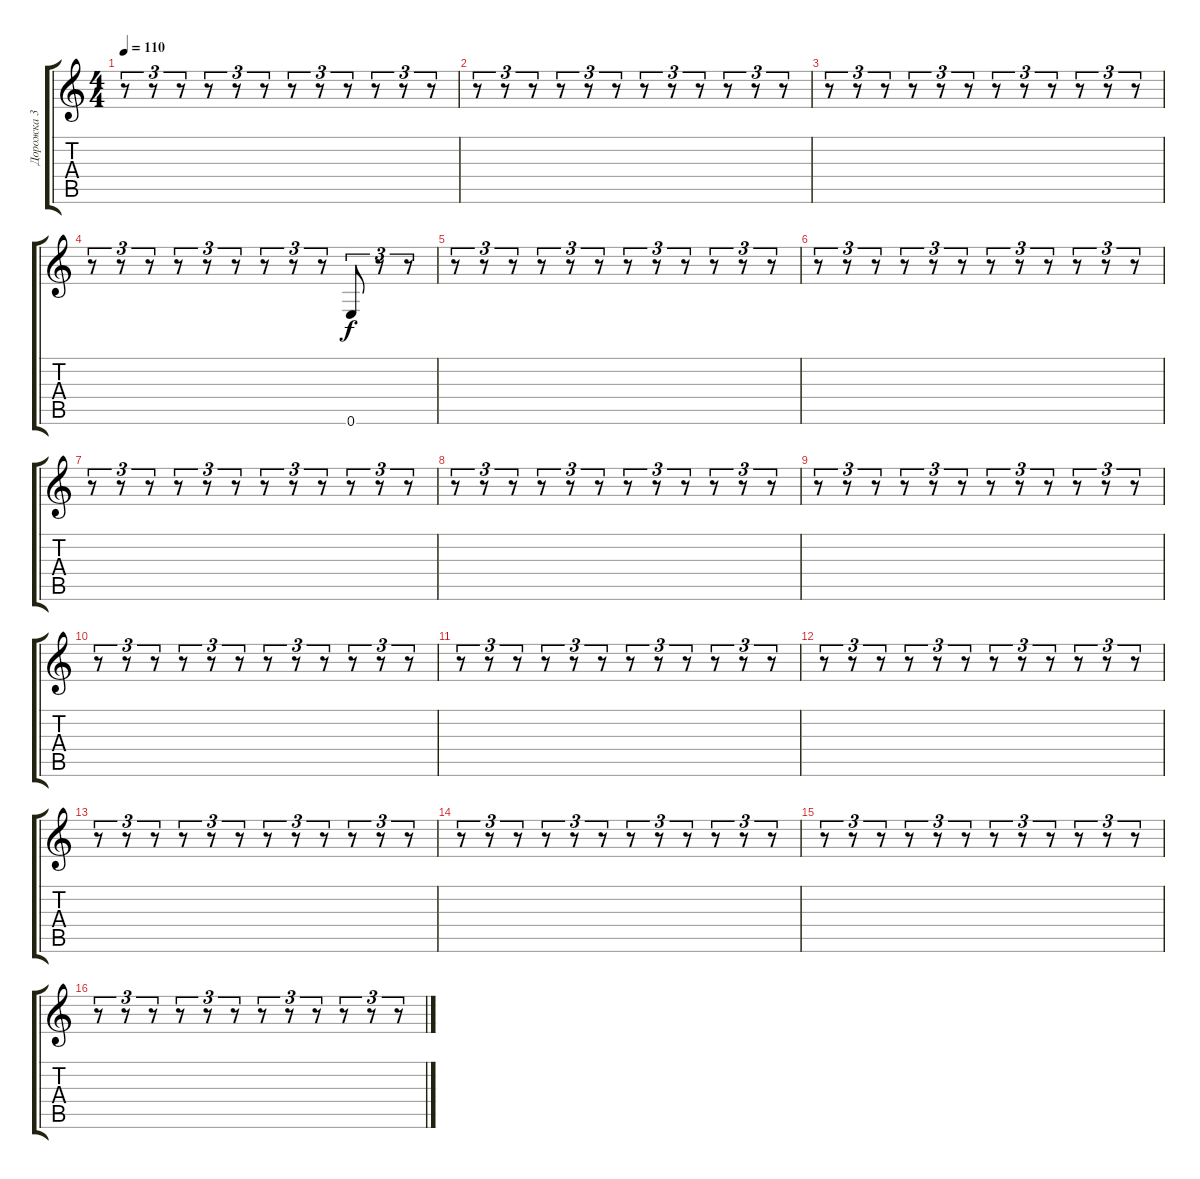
\track ("Дорожка 3" "Дорожка 3") {instrument electricbassfinger}
\staff {score tabs}
\tuning (E4 B3 G3 D3 A2 E2) {hide}
\ts (4 4)
\tempo 110
\clef g2
\ks c
r.8{tu (3 2) dy f} r.8{tu (3 2)} r.8{tu (3 2)} r.8{tu (3 2)} r.8{tu (3 2)} r.8{tu (3 2)} r.8{tu (3 2)} r.8{tu (3 2)} r.8{tu (3 2)} r.8{tu (3 2)} r.8{tu (3 2)} r.8{tu (3 2)} |
r.8{tu (3 2)} r.8{tu (3 2)} r.8{tu (3 2)} r.8{tu (3 2)} r.8{tu (3 2)} r.8{tu (3 2)} r.8{tu (3 2)} r.8{tu (3 2)} r.8{tu (3 2)} r.8{tu (3 2)} r.8{tu (3 2)} r.8{tu (3 2)} |
r.8{tu (3 2)} r.8{tu (3 2)} r.8{tu (3 2)} r.8{tu (3 2)} r.8{tu (3 2)} r.8{tu (3 2)} r.8{tu (3 2)} r.8{tu (3 2)} r.8{tu (3 2)} r.8{tu (3 2)} r.8{tu (3 2)} r.8{tu (3 2)} |
r.8{tu (3 2)} r.8{tu (3 2)} r.8{tu (3 2)} r.8{tu (3 2)} r.8{tu (3 2)} r.8{tu (3 2)} r.8{tu (3 2)} r.8{tu (3 2)} r.8{tu (3 2)} 0.6.8{tu (3 2)} r.8{tu (3 2)} r.8{tu (3 2)} |
r.8{tu (3 2)} r.8{tu (3 2)} r.8{tu (3 2)} r.8{tu (3 2)} r.8{tu (3 2)} r.8{tu (3 2)} r.8{tu (3 2)} r.8{tu (3 2)} r.8{tu (3 2)} r.8{tu (3 2)} r.8{tu (3 2)} r.8{tu (3 2)} |
r.8{tu (3 2)} r.8{tu (3 2)} r.8{tu (3 2)} r.8{tu (3 2)} r.8{tu (3 2)} r.8{tu (3 2)} r.8{tu (3 2)} r.8{tu (3 2)} r.8{tu (3 2)} r.8{tu (3 2)} r.8{tu (3 2)} r.8{tu (3 2)} |
r.8{tu (3 2)} r.8{tu (3 2)} r.8{tu (3 2)} r.8{tu (3 2)} r.8{tu (3 2)} r.8{tu (3 2)} r.8{tu (3 2)} r.8{tu (3 2)} r.8{tu (3 2)} r.8{tu (3 2)} r.8{tu (3 2)} r.8{tu (3 2)} |
r.8{tu (3 2)} r.8{tu (3 2)} r.8{tu (3 2)} r.8{tu (3 2)} r.8{tu (3 2)} r.8{tu (3 2)} r.8{tu (3 2)} r.8{tu (3 2)} r.8{tu (3 2)} r.8{tu (3 2)} r.8{tu (3 2)} r.8{tu (3 2)} |
r.8{tu (3 2)} r.8{tu (3 2)} r.8{tu (3 2)} r.8{tu (3 2)} r.8{tu (3 2)} r.8{tu (3 2)} r.8{tu (3 2)} r.8{tu (3 2)} r.8{tu (3 2)} r.8{tu (3 2)} r.8{tu (3 2)} r.8{tu (3 2)} |
r.8{tu (3 2)} r.8{tu (3 2)} r.8{tu (3 2)} r.8{tu (3 2)} r.8{tu (3 2)} r.8{tu (3 2)} r.8{tu (3 2)} r.8{tu (3 2)} r.8{tu (3 2)} r.8{tu (3 2)} r.8{tu (3 2)} r.8{tu (3 2)} |
r.8{tu (3 2)} r.8{tu (3 2)} r.8{tu (3 2)} r.8{tu (3 2)} r.8{tu (3 2)} r.8{tu (3 2)} r.8{tu (3 2)} r.8{tu (3 2)} r.8{tu (3 2)} r.8{tu (3 2)} r.8{tu (3 2)} r.8{tu (3 2)} |
r.8{tu (3 2)} r.8{tu (3 2)} r.8{tu (3 2)} r.8{tu (3 2)} r.8{tu (3 2)} r.8{tu (3 2)} r.8{tu (3 2)} r.8{tu (3 2)} r.8{tu (3 2)} r.8{tu (3 2)} r.8{tu (3 2)} r.8{tu (3 2)} |
r.8{tu (3 2)} r.8{tu (3 2)} r.8{tu (3 2)} r.8{tu (3 2)} r.8{tu (3 2)} r.8{tu (3 2)} r.8{tu (3 2)} r.8{tu (3 2)} r.8{tu (3 2)} r.8{tu (3 2)} r.8{tu (3 2)} r.8{tu (3 2)} |
r.8{tu (3 2)} r.8{tu (3 2)} r.8{tu (3 2)} r.8{tu (3 2)} r.8{tu (3 2)} r.8{tu (3 2)} r.8{tu (3 2)} r.8{tu (3 2)} r.8{tu (3 2)} r.8{tu (3 2)} r.8{tu (3 2)} r.8{tu (3 2)} |
r.8{tu (3 2)} r.8{tu (3 2)} r.8{tu (3 2)} r.8{tu (3 2)} r.8{tu (3 2)} r.8{tu (3 2)} r.8{tu (3 2)} r.8{tu (3 2)} r.8{tu (3 2)} r.8{tu (3 2)} r.8{tu (3 2)} r.8{tu (3 2)} |
r.8{tu (3 2)} r.8{tu (3 2)} r.8{tu (3 2)} r.8{tu (3 2)} r.8{tu (3 2)} r.8{tu (3 2)} r.8{tu (3 2)} r.8{tu (3 2)} r.8{tu (3 2)} r.8{tu (3 2)} r.8{tu (3 2)} r.8{tu (3 2)}
